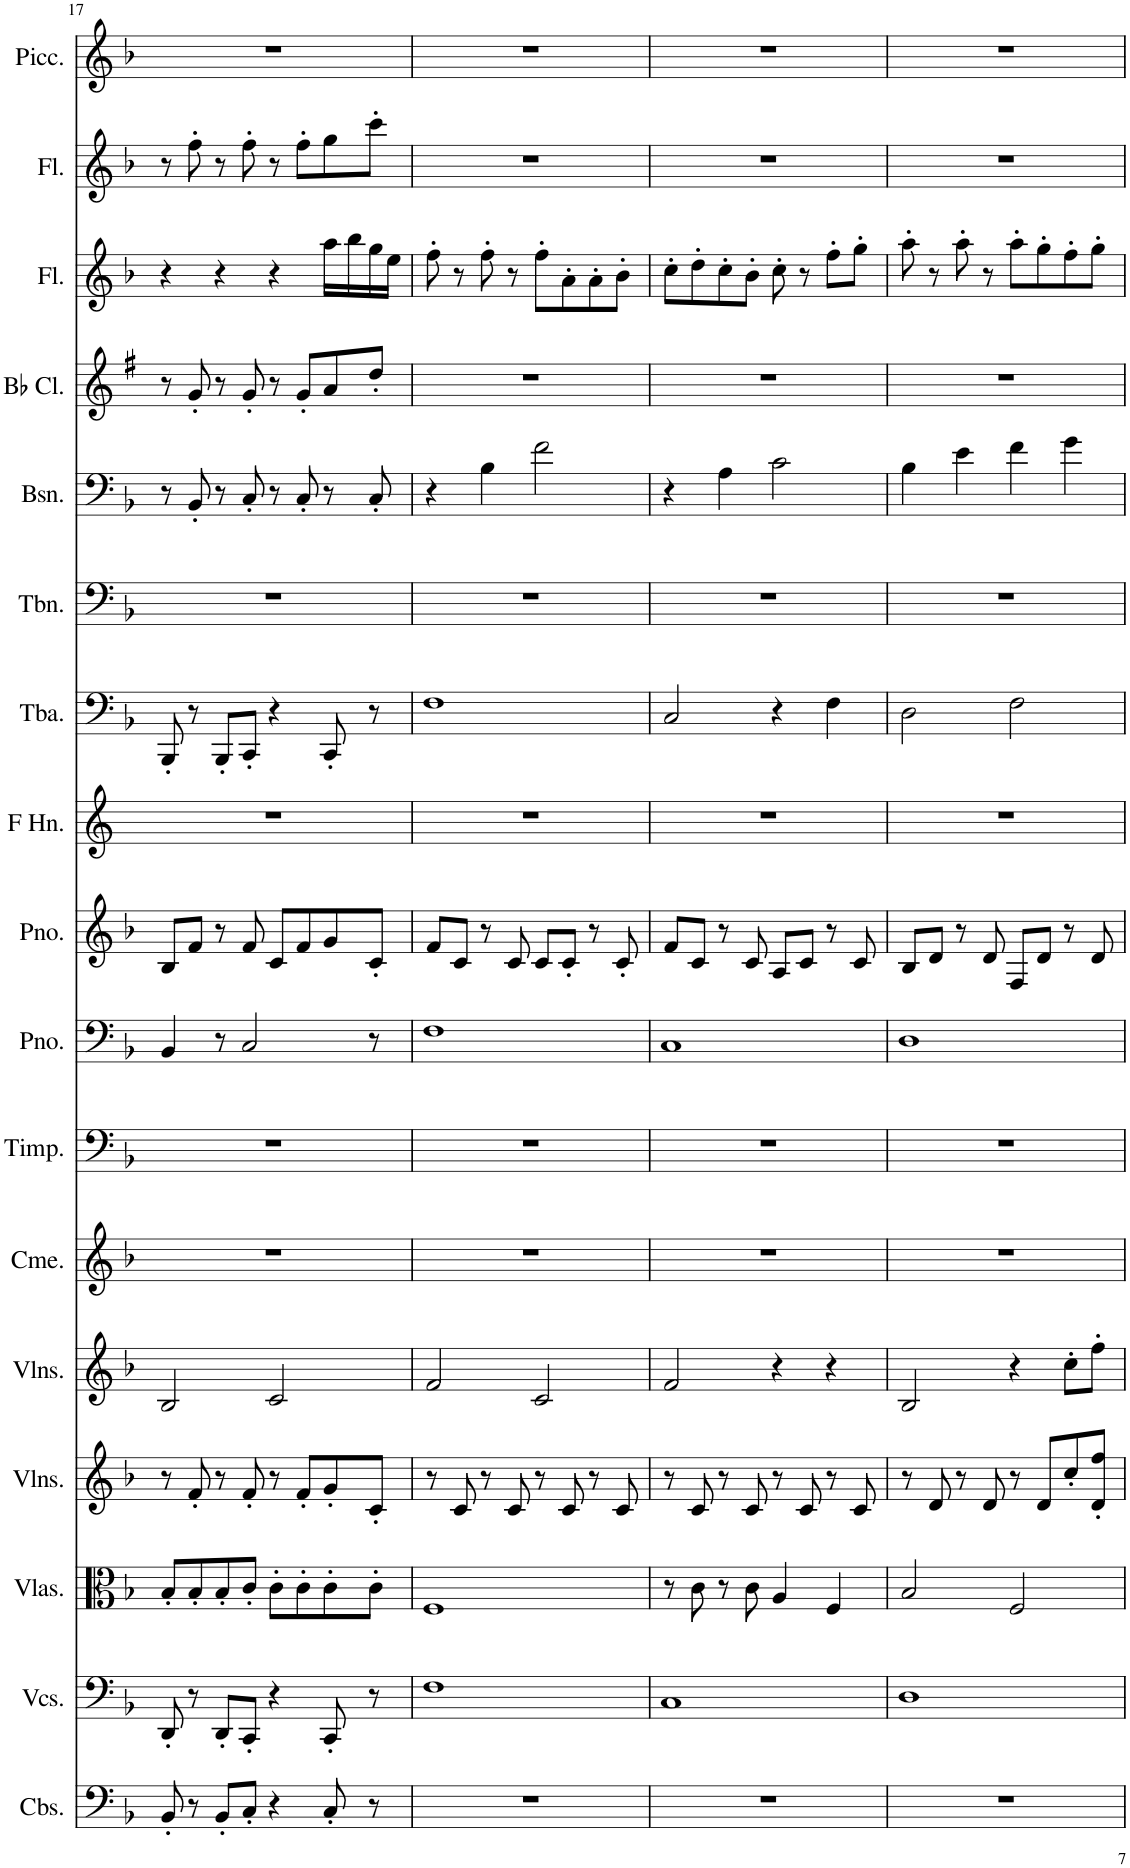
**kern	**kern	**kern	**kern	**kern	**kern	**kern	**kern	**kern	**kern	**kern	**kern	**kern	**kern	**kern	**kern	**kern
*part17	*part16	*part15	*part14	*part13	*part12	*part11	*part10	*part9	*part8	*part7	*part6	*part5	*part4	*part3	*part2	*part1
*staff17	*staff16	*staff15	*staff14	*staff13	*staff12	*staff11	*staff10	*staff9	*staff8	*staff7	*staff6	*staff5	*staff4	*staff3	*staff2	*staff1
*I"Contrabasses	*I"Violoncellos	*I"Violas	*I"Violins	*I"Violins	*I"Chimes	*I"Timpani	*I"Piano	*I"Piano	*I"Horn in F	*I"Tuba	*I"Trombone	*I"Bassoon	*I"Bb Clarinet	*I"Flute	*I"Flute	*I"Piccolo
*I'Cbs.	*I'Vcs.	*I'Vlas.	*I'Vlns.	*I'Vlns.	*I'Cme.	*I'Timp.	*I'Pno.	*I'Pno.	*	*I'Tba.	*I'Tbn.	*I'Bsn.	*I'Bb Cl.	*I'Fl.	*I'Fl.	*I'Picc.
!!LO:PB:g=z
*clefF4	*clefF4	*clefC3	*clefG2	*clefG2	*clefG2	*clefF4	*clefF4	*clefG2	*clefG2	*clefF4	*clefF4	*clefF4	*clefG2	*clefG2	*clefG2	*clefG2
*Trd7c12	*	*	*	*	*	*	*	*	*Trd4c7	*	*	*	*Trd1c2	*	*	*Trd-7c-12
*k[b-]	*k[b-]	*k[b-]	*k[b-]	*k[b-]	*k[b-]	*k[b-]	*k[b-]	*k[b-]	*k[]	*k[b-]	*k[b-]	*k[b-]	*k[f#]	*k[b-]	*k[b-]	*k[b-]
*M4/4	*M4/4	*M4/4	*M4/4	*M4/4	*M4/4	*M4/4	*M4/4	*M4/4	*M4/4	*M4/4	*M4/4	*M4/4	*M4/4	*M4/4	*M4/4	*M4/4
=17	=17	=17	=17	=17	=17	=17	=17	=17	=17	=17	=17	=17	=17	=17	=17	=17
8BB-'/	8DD'/	8B-'/L	8r	2B-/	1r	1r	4BB-/	8B-/L	1r	8BBB-'/	1r	8r	8r	4r	8r	1r
8r	8r	8B-'/	8f'/	.	.	.	.	8f/J	.	8r	.	8BB-'/	8g'/	.	8ff'\	.
8BB-'/L	8DD'/L	8B-'/	8r	.	.	.	8r	8r	.	8BBB-'/L	.	8r	8r	4r	8r	.
8C'/J	8CC'/J	8c'/J	8f'/	.	.	.	2C/	8f/	.	8CC'/J	.	8C'/	8g'/	.	8ff'\	.
4r	4r	8c'\L	8r	2c/	.	.	.	8c/L	.	4r	.	8r	8r	4r	8r	.
.	.	8c'\	8f'/L	.	.	.	.	8f/	.	.	.	8C'/	8g'/L	.	8ff'\L	.
8C'/	8CC'/	8c'\	8g'/	.	.	.	.	8g/	.	8CC'/	.	8r	8a/	16aa\LL	8gg\	.
.	.	.	.	.	.	.	.	.	.	.	.	.	.	16bb-\	.	.
8r	8r	8c'\J	8c'/J	.	.	.	8r	8c'/J	.	8r	.	8C'/	8dd'/J	16gg\	8ccc'\J	.
.	.	.	.	.	.	.	.	.	.	.	.	.	.	16ee\JJ	.	.
=18	=18	=18	=18	=18	=18	=18	=18	=18	=18	=18	=18	=18	=18	=18	=18	=18
1r	1F	1F	8r	2f/	1r	1r	1F	8f/L	1r	1F	1r	4r	1r	8ff'\	1r	1r
.	.	.	8c/	.	.	.	.	8c/J	.	.	.	.	.	8r	.	.
.	.	.	8r	.	.	.	.	8r	.	.	.	4B-\	.	8ff'\	.	.
.	.	.	8c/	.	.	.	.	8c/	.	.	.	.	.	8r	.	.
.	.	.	8r	2c/	.	.	.	8c/L	.	.	.	2f\	.	8ff'\L	.	.
.	.	.	8c/	.	.	.	.	8c'/J	.	.	.	.	.	8a'\	.	.
.	.	.	8r	.	.	.	.	8r	.	.	.	.	.	8a'\	.	.
.	.	.	8c/	.	.	.	.	8c'/	.	.	.	.	.	8b-'\J	.	.
=19	=19	=19	=19	=19	=19	=19	=19	=19	=19	=19	=19	=19	=19	=19	=19	=19
1r	1C	8r	8r	2f/	1r	1r	1C	8f/L	1r	2C/	1r	4r	1r	8cc'\L	1r	1r
.	.	8c\	8c/	.	.	.	.	8c/J	.	.	.	.	.	8dd'\	.	.
.	.	8r	8r	.	.	.	.	8r	.	.	.	4A\	.	8cc'\	.	.
.	.	8c\	8c/	.	.	.	.	8c/	.	.	.	.	.	8b-'\J	.	.
.	.	4A/	8r	4r	.	.	.	8A/L	.	4r	.	2c\	.	8cc'\	.	.
.	.	.	8c/	.	.	.	.	8c/J	.	.	.	.	.	8r	.	.
.	.	4F/	8r	4r	.	.	.	8r	.	4F\	.	.	.	8ff'\L	.	.
.	.	.	8c/	.	.	.	.	8c/	.	.	.	.	.	8gg'\J	.	.
=20	=20	=20	=20	=20	=20	=20	=20	=20	=20	=20	=20	=20	=20	=20	=20	=20
1r	1D	2B-/	8r	2B-/	1r	1r	1D	8B-/L	1r	2D\	1r	4B-\	1r	8aa'\	1r	1r
.	.	.	8d/	.	.	.	.	8d/J	.	.	.	.	.	8r	.	.
.	.	.	8r	.	.	.	.	8r	.	.	.	4e\	.	8aa'\	.	.
.	.	.	8d/	.	.	.	.	8d/	.	.	.	.	.	8r	.	.
.	.	2F/	8r	4r	.	.	.	8F/L	.	2F\	.	4f\	.	8aa'\L	.	.
.	.	.	8d/L	.	.	.	.	8d/J	.	.	.	.	.	8gg'\	.	.
.	.	.	8cc'/	8cc'\L	.	.	.	8r	.	.	.	4g\	.	8ff'\	.	.
.	.	.	8d/' 8ff/'J	8ff'\J	.	.	.	8d/	.	.	.	.	.	8gg'\J	.	.
=	=	=	=	=	=	=	=	=	=	=	=	=	=	=	=	=
*-	*-	*-	*-	*-	*-	*-	*-	*-	*-	*-	*-	*-	*-	*-	*-	*-
